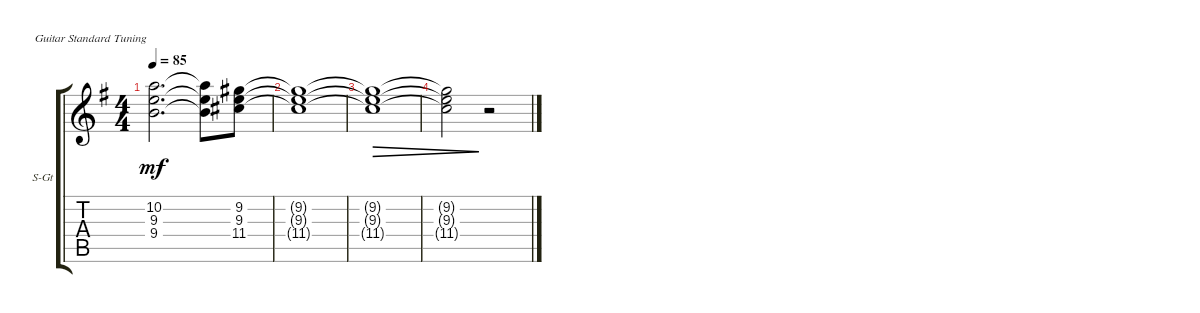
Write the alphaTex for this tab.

\bracketExtendMode groupsimilarinstruments
\firstSystemTrackNameOrientation horizontal
\otherSystemsTrackNameOrientation horizontal
\track ("Keyboard II - Sean Reinert (String Ensem" "S-Gt") {instrument stringensemble1}
\staff {score tabs}
\tuning (E4 B3 G3 D3 A2 E2)
\displaytranspose 12
\ts (4 4)
\tempo 85
\clef g2
\ks g
(10.2 9.3 9.4).2{d dy mf} (10.2{t} 9.3{t} 9.4{t}).8 (9.2 9.3 11.4).8 |
(9.2{t} 9.3{t} 11.4{t}).1 |
(9.2{t} 9.3{t} 11.4{t}).1{dec} |
(9.2{t} 9.3{t} 11.4{t}).2{dec} r.2
